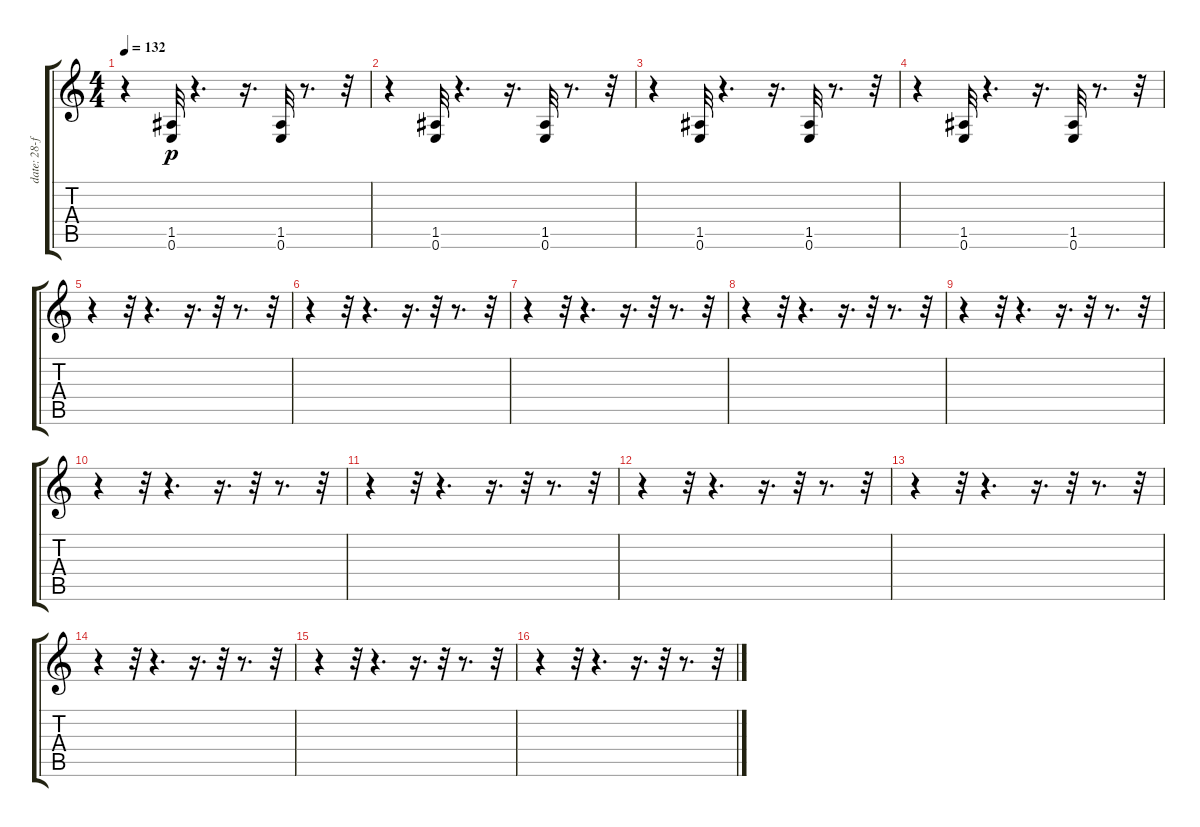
\track ("date: 28-feb-97" "date: 28-f") {instrument acousticguitarsteel}
\staff {score tabs}
\tuning (E4 B3 G3 D3 A2 E2) {hide}
\ts (4 4)
\tempo 132
\clef g2
\ks c
r.4{dy p} (1.5 0.6).32 r.4{d} r.16{d} (1.5 0.6).32 r.8{d} r.32 |
r.4 (1.5 0.6).32 r.4{d} r.16{d} (1.5 0.6).32 r.8{d} r.32 |
r.4 (1.5 0.6).32 r.4{d} r.16{d} (1.5 0.6).32 r.8{d} r.32 |
r.4 (1.5 0.6).32 r.4{d} r.16{d} (1.5 0.6).32 r.8{d} r.32 |
r.4 r.32 r.4{d} r.16{d} r.32 r.8{d} r.32 |
r.4 r.32 r.4{d} r.16{d} r.32 r.8{d} r.32 |
r.4 r.32 r.4{d} r.16{d} r.32 r.8{d} r.32 |
r.4 r.32 r.4{d} r.16{d} r.32 r.8{d} r.32 |
r.4 r.32 r.4{d} r.16{d} r.32 r.8{d} r.32 |
r.4 r.32 r.4{d} r.16{d} r.32 r.8{d} r.32 |
r.4 r.32 r.4{d} r.16{d} r.32 r.8{d} r.32 |
r.4 r.32 r.4{d} r.16{d} r.32 r.8{d} r.32 |
r.4 r.32 r.4{d} r.16{d} r.32 r.8{d} r.32 |
r.4 r.32 r.4{d} r.16{d} r.32 r.8{d} r.32 |
r.4 r.32 r.4{d} r.16{d} r.32 r.8{d} r.32 |
r.4 r.32 r.4{d} r.16{d} r.32 r.8{d} r.32
